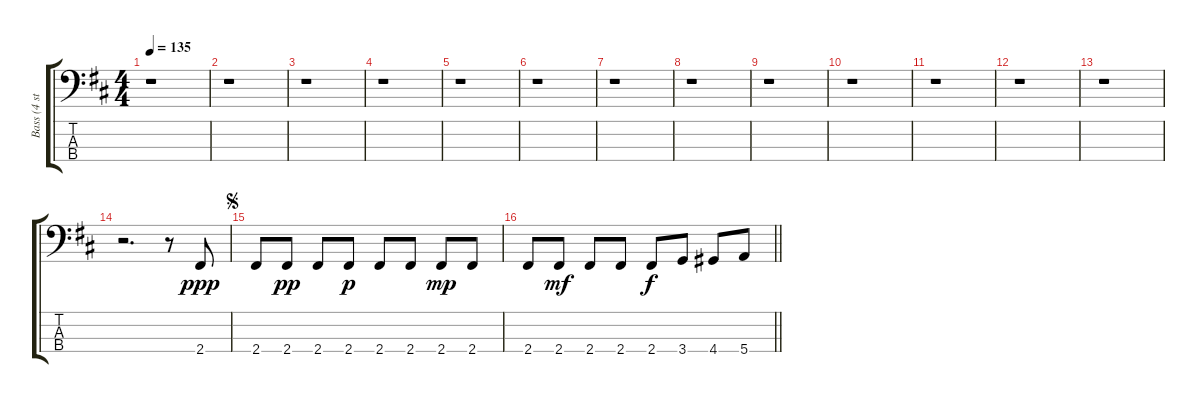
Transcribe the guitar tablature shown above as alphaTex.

\track ("Bass (4 string)" "Bass (4 st") {instrument electricbasspick}
\staff {score tabs}
\tuning (G2 D2 A1 E1) {hide}
\ts (4 4)
\tempo 135
\clef f4
\ks d
r.1{dy f} |
r.1 |
r.1 |
r.1 |
r.1 |
r.1 |
r.1 |
r.1 |
r.1 |
r.1 |
r.1 |
r.1 |
r.1 |
r.2{d} r.8 2.4.8{dy ppp} |
\jump segno
2.4.8 2.4.8{dy pp} 2.4.8 2.4.8{dy p} 2.4.8 2.4.8 2.4.8{dy mp} 2.4.8 |
\barLineRight lightlight
2.4.8 2.4.8{dy mf} 2.4.8 2.4.8 2.4.8{dy f} 3.4.8 4.4.8 5.4.8
